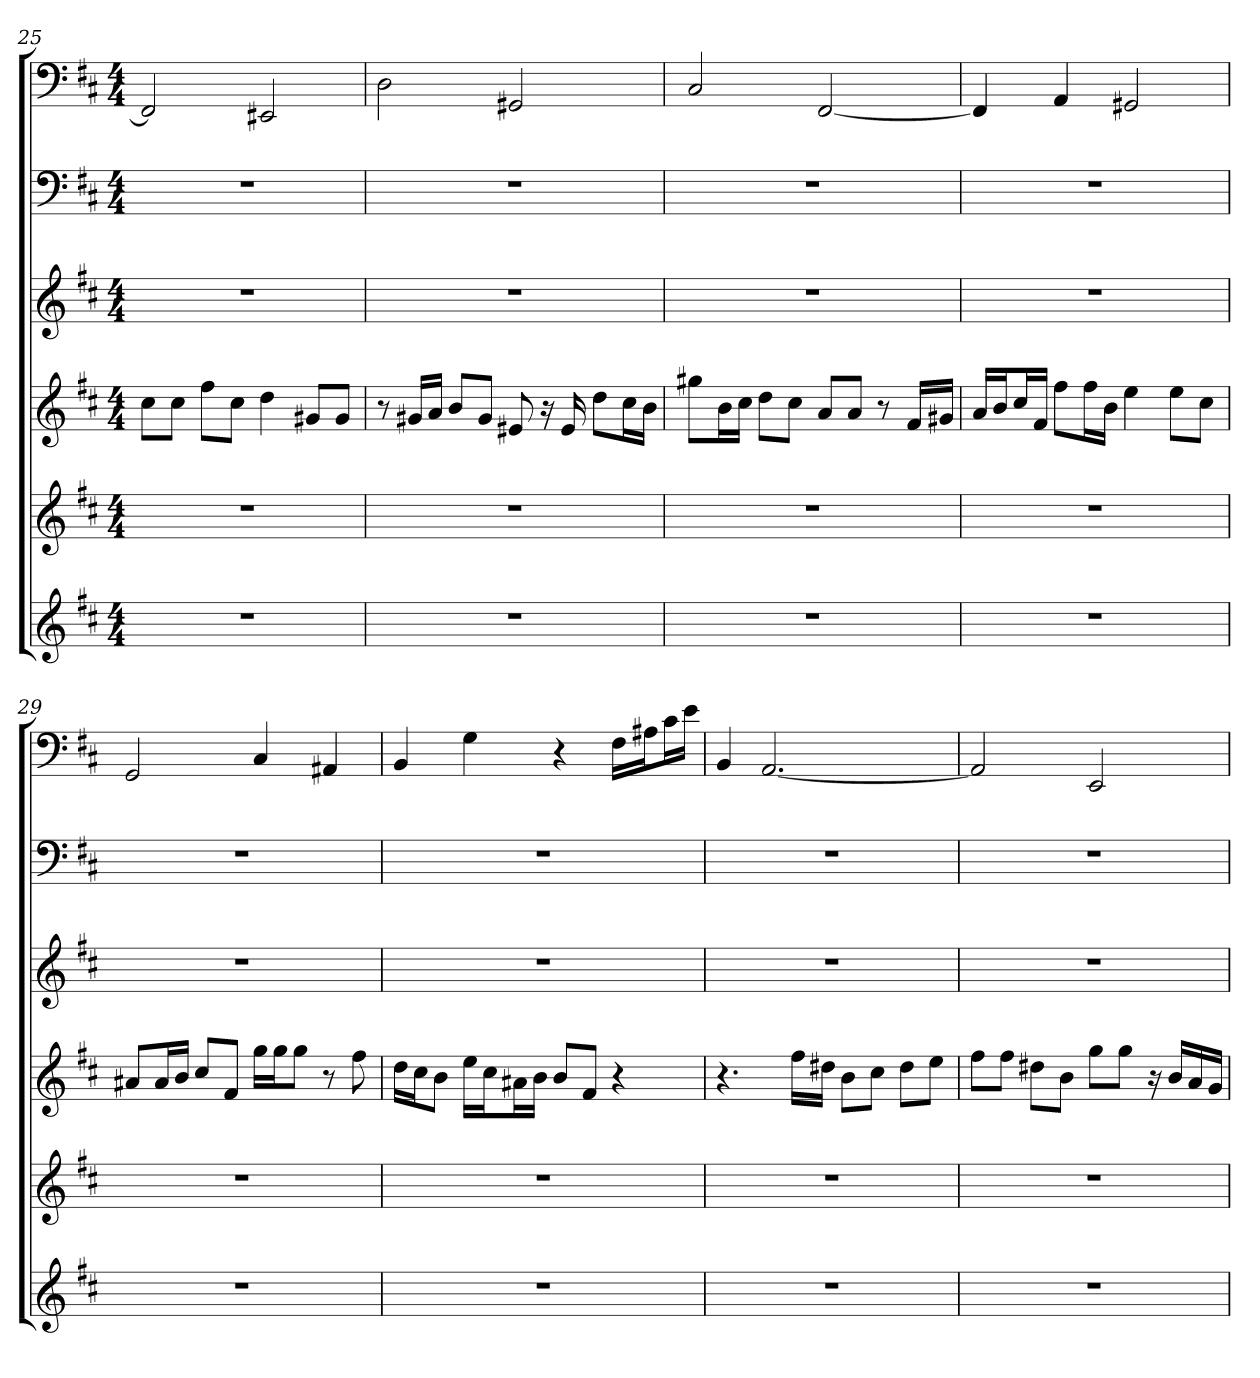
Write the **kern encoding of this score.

**kern	**kern	**kern	**kern	**kern	**kern
*part6	*part5	*part4	*part3	*part2	*part1
*staff6	*staff5	*staff4	*staff3	*staff2	*staff1
*clefG2	*clefG2	*clefG2	*clefG2	*clefF4	*clefF4
*k[f#c#]	*k[f#c#]	*k[f#c#]	*k[f#c#]	*k[f#c#]	*k[f#c#]
*b:	*b:	*b:	*b:	*b:	*b:
*M4/4	*M4/4	*M4/4	*M4/4	*M4/4	*M4/4
=25	=25	=25	=25	=25	=25
1r	1r	8cc#\L	1r	1r	2FF#]
.	.	8cc#\J	.	.	.
.	.	8ff#\L	.	.	.
.	.	8cc#\J	.	.	.
.	.	4dd	.	.	2EE#X
.	.	8g#X/L	.	.	.
.	.	8g#/J	.	.	.
=26	=26	=26	=26	=26	=26
1r	1r	8r	1r	1r	2D
.	.	16g#X/LL	.	.	.
.	.	16a/JJ	.	.	.
.	.	8b/L	.	.	.
.	.	8g#/J	.	.	.
.	.	8e#X	.	.	2GG#X
.	.	16r	.	.	.
.	.	16e#	.	.	.
.	.	8dd\L	.	.	.
.	.	16cc#\L	.	.	.
.	.	16b\JJ	.	.	.
=27	=27	=27	=27	=27	=27
1r	1r	8gg#X\L	1r	1r	2C#
.	.	16b\L	.	.	.
.	.	16cc#\JJ	.	.	.
.	.	8dd\L	.	.	.
.	.	8cc#\J	.	.	.
.	.	8a/L	.	.	[2FF#
.	.	8a/J	.	.	.
.	.	8r	.	.	.
.	.	16f#/LL	.	.	.
.	.	16g#X/JJ	.	.	.
=28	=28	=28	=28	=28	=28
1r	1r	16a/LL	1r	1r	4FF#]
.	.	16b/J	.	.	.
.	.	16cc#/L	.	.	.
.	.	16f#/JJ	.	.	.
.	.	8ff#\L	.	.	4AA
.	.	16ff#\L	.	.	.
.	.	16b\JJ	.	.	.
.	.	4ee	.	.	2GG#X
.	.	8ee\L	.	.	.
.	.	8cc#\J	.	.	.
=29	=29	=29	=29	=29	=29
1r	1r	8a#X/L	1r	1r	2GG
.	.	16a#/L	.	.	.
.	.	16b/JJ	.	.	.
.	.	8cc#/L	.	.	.
.	.	8f#/J	.	.	.
.	.	16gg\LL	.	.	4C#
.	.	16gg\J	.	.	.
.	.	8gg\J	.	.	.
.	.	8r	.	.	4AA#X
.	.	8ff#	.	.	.
=30	=30	=30	=30	=30	=30
1r	1r	16dd\LL	1r	1r	4BB
.	.	16cc#\J	.	.	.
.	.	8b\J	.	.	.
.	.	16ee\LL	.	.	4G
.	.	16cc#\J	.	.	.
.	.	16a#X\L	.	.	.
.	.	16b\JJ	.	.	.
.	.	8b/L	.	.	4r
.	.	8f#/J	.	.	.
.	.	4r	.	.	16F#\LL
.	.	.	.	.	16A#X\J
.	.	.	.	.	16c#\L
.	.	.	.	.	16e\JJ
=31	=31	=31	=31	=31	=31
1r	1r	4.r	1r	1r	4BB
.	.	.	.	.	[2.AA
.	.	16ff#\LL	.	.	.
.	.	16dd#X\JJ	.	.	.
.	.	8b\L	.	.	.
.	.	8cc#\J	.	.	.
.	.	8dd#\L	.	.	.
.	.	8ee\J	.	.	.
=32	=32	=32	=32	=32	=32
1r	1r	8ff#\L	1r	1r	2AA]
.	.	8ff#\J	.	.	.
.	.	8dd#X\L	.	.	.
.	.	8b\J	.	.	.
.	.	8gg\L	.	.	2EE
.	.	8gg\J	.	.	.
.	.	16r	.	.	.
.	.	16b/LL	.	.	.
.	.	16a/	.	.	.
.	.	16g/JJ	.	.	.
=	=	=	=	=	=
*-	*-	*-	*-	*-	*-
